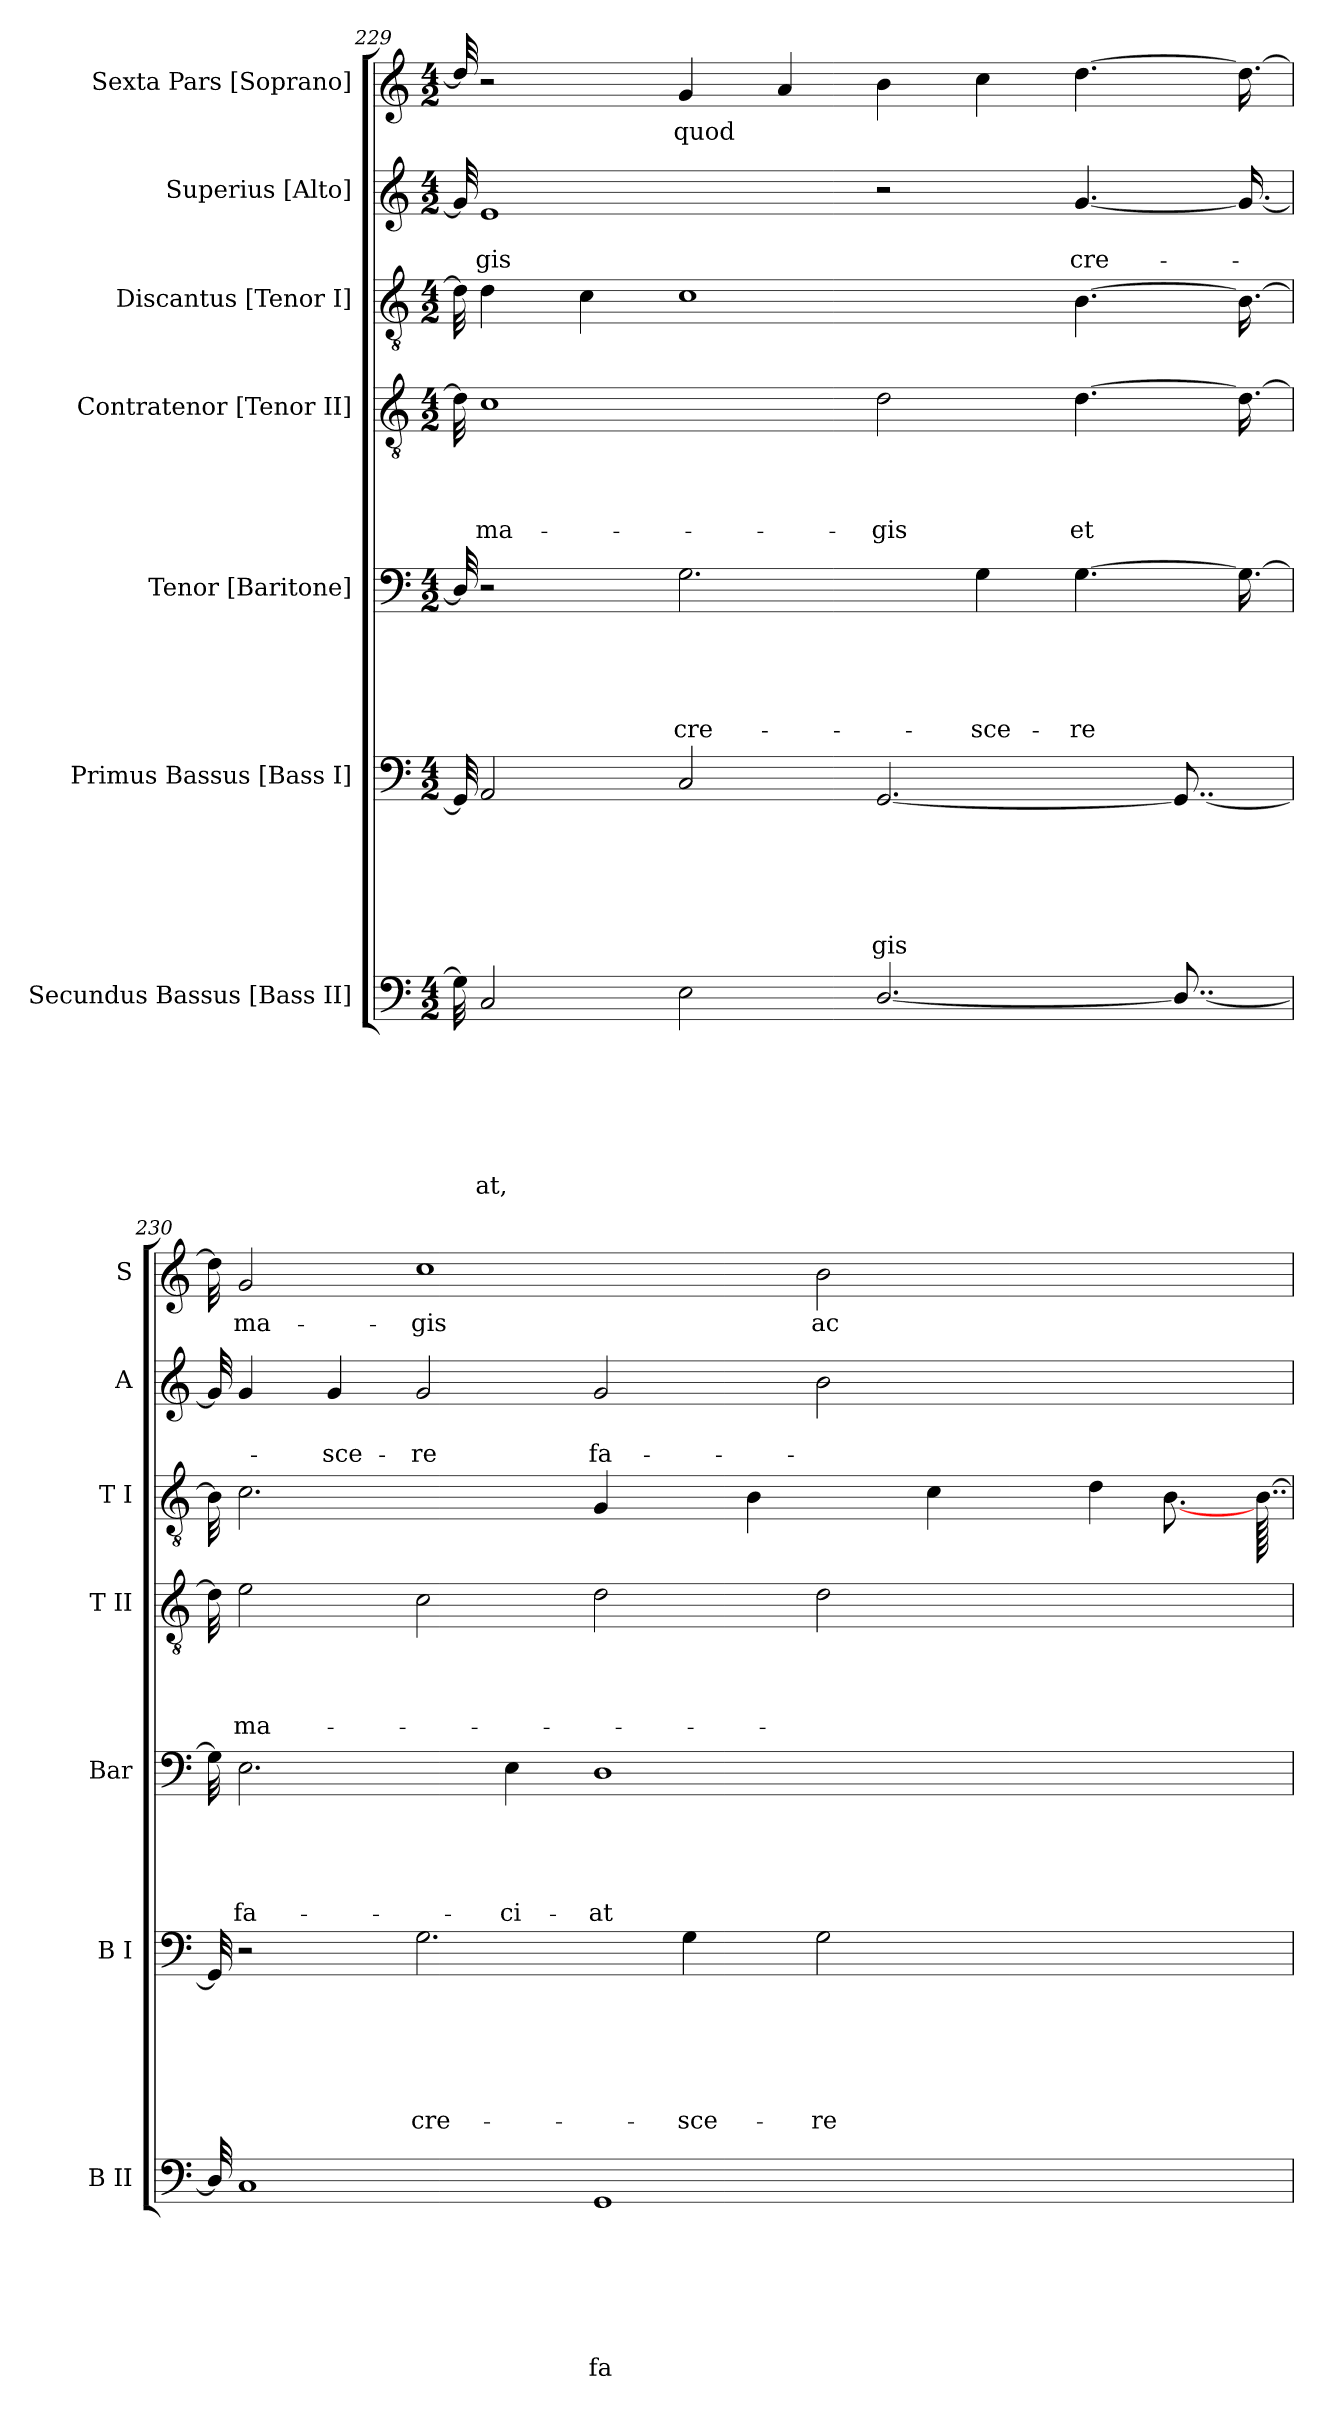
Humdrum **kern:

**kern	**text	**text	**text	**text	**text	**text	**text	**kern	**text	**text	**text	**text	**text	**text	**kern	**text	**text	**text	**text	**text	**kern	**text	**text	**text	**text	**kern	**kern	**text	**text	**kern	**text
*part7	*part7	*part7	*part7	*part7	*part7	*part7	*part7	*part6	*part6	*part6	*part6	*part6	*part6	*part6	*part5	*part5	*part5	*part5	*part5	*part5	*part4	*part4	*part4	*part4	*part4	*part3	*part2	*part2	*part2	*part1	*part1
*staff7	*staff7	*staff7	*staff7	*staff7	*staff7	*staff7	*staff7	*staff6	*staff6	*staff6	*staff6	*staff6	*staff6	*staff6	*staff5	*staff5	*staff5	*staff5	*staff5	*staff5	*staff4	*staff4	*staff4	*staff4	*staff4	*staff3	*staff2	*staff2	*staff2	*staff1	*staff1
*I"Secundus Bassus [Bass II]	*	*	*	*	*	*	*	*I"Primus Bassus [Bass I]	*	*	*	*	*	*	*I"Tenor [Baritone]	*	*	*	*	*	*I"Contratenor [Tenor II]	*	*	*	*	*I"Discantus [Tenor I]	*I"Superius [Alto]	*	*	*I"Sexta Pars [Soprano]	*
*I'B II	*	*	*	*	*	*	*	*I'B I	*	*	*	*	*	*	*I'Bar	*	*	*	*	*	*I'T II	*	*	*	*	*I'T I	*I'A	*	*	*I'S	*
*clefF4	*	*	*	*	*	*	*	*clefF4	*	*	*	*	*	*	*clefF4	*	*	*	*	*	*clefGv2	*	*	*	*	*clefGv2	*clefG2	*	*	*clefG2	*
*k[]	*	*	*	*	*	*	*	*k[]	*	*	*	*	*	*	*k[]	*	*	*	*	*	*k[]	*	*	*	*	*k[]	*k[]	*	*	*k[]	*
*C:	*	*	*	*	*	*	*	*C:	*	*	*	*	*	*	*C:	*	*	*	*	*	*C:	*	*	*	*	*C:	*C:	*	*	*C:	*
*M4/2	*	*	*	*	*	*	*	*M4/2	*	*	*	*	*	*	*M4/2	*	*	*	*	*	*M4/2	*	*	*	*	*M4/2	*M4/2	*	*	*M4/2	*
=229	=229	=229	=229	=229	=229	=229	=229	=229	=229	=229	=229	=229	=229	=229	=229	=229	=229	=229	=229	=229	=229	=229	=229	=229	=229	=229	=229	=229	=229	=229	=229
32G\]	.	.	.	.	.	.	.	32GG/]	.	.	.	.	.	.	32D/]	.	.	.	.	.	32d\]	.	.	.	.	32d\]	32g/]	.	.	32dd/]	.
!	!	!	!	!	!	!	!LO:LY:b:rj	!	!	!	!	!	!	!	!	!	!	!	!	!	!	!	!	!	!LO:LY:b	!	!	!	!LO:LY:b	!	!
2C/	.	.	.	.	.	.	-at,	2AA/	.	.	.	.	.	.	2r	.	.	.	.	.	1c	.	.	.	ma-	4d\	1e	.	-gis	2r	.
.	.	.	.	.	.	.	.	.	.	.	.	.	.	.	.	.	.	.	.	.	.	.	.	.	.	4c\	.	.	.	.	.
!	!	!	!	!	!	!	!	!	!	!	!	!	!	!	!	!	!	!	!	!LO:LY:b	!	!	!	!	!	!	!	!	!	!	!LO:LY:b
2E\	.	.	.	.	.	.	.	2C/	.	.	.	.	.	.	2.G\	.	.	.	.	cre-	.	.	.	.	.	1c	.	.	.	4g/	quod
.	.	.	.	.	.	.	.	.	.	.	.	.	.	.	.	.	.	.	.	.	.	.	.	.	.	.	.	.	.	4a/	.
!	!	!	!	!	!	!	!	!	!	!	!	!	!	!LO:LY:b	!	!	!	!	!	!	!	!	!	!	!LO:LY:b	!	!	!	!	!	!
[<2.D/	.	.	.	.	.	.	.	[<2.GG/	.	.	.	.	.	-gis	.	.	.	.	.	.	2d\	.	.	.	-gis	.	2r	.	.	4b\	.
!	!	!	!	!	!	!	!	!	!	!	!	!	!	!	!	!	!	!	!	!LO:LY:b	!	!	!	!	!	!	!	!	!	!	!
.	.	.	.	.	.	.	.	.	.	.	.	.	.	.	4G\	.	.	.	.	-sce-	.	.	.	.	.	.	.	.	.	4cc\	.
!	!	!	!	!	!	!	!	!	!	!	!	!	!	!	!	!	!	!	!	!LO:LY:b	!	!	!	!	!LO:LY:b	!	!	!	!LO:LY:b	!	!
.	.	.	.	.	.	.	.	.	.	.	.	.	.	.	[>4.G\	.	.	.	.	-re	[>4.d\	.	.	.	et	[>4.B\	[<4.g/	.	cre-	[>4.dd\	.
8..D/_	.	.	.	.	.	.	.	8..GG/_	.	.	.	.	.	.	.	.	.	.	.	.	.	.	.	.	.	.	.	.	.	.	.
.	.	.	.	.	.	.	.	.	.	.	.	.	.	.	16.G\_	.	.	.	.	.	16.d\_	.	.	.	.	16.B\_	16.g/_	.	.	16.dd\_	.
=230	=230	=230	=230	=230	=230	=230	=230	=230	=230	=230	=230	=230	=230	=230	=230	=230	=230	=230	=230	=230	=230	=230	=230	=230	=230	=230	=230	=230	=230	=230	=230
*	*	*	*	*	*	*	*	*	*	*	*	*	*	*	*	*	*	*	*	*	*	*	*	*	*	*^	*	*	*	*	*
32D/]	.	.	.	.	.	.	.	32GG/]	.	.	.	.	.	.	32G\]	.	.	.	.	.	32d\]	.	.	.	.	32B\]	512ryy	32g/]	.	.	32dd\]	.
.	.	.	.	.	.	.	.	.	.	.	.	.	.	.	.	.	.	.	.	.	.	.	.	.	.	.	0ryy	.	.	.	.	.
!	!	!	!	!	!	!	!	!	!	!	!	!	!	!	!	!	!	!	!	!LO:LY:b	!	!	!	!	!LO:LY:b	!	!	!	!	!	!	!LO:LY:b
1C	.	.	.	.	.	.	.	2r	.	.	.	.	.	.	2.E\	.	.	.	.	fa-	2e\	.	.	.	ma-	2.c\	.	4g/	.	.	2g/	ma-
!	!	!	!	!	!	!	!	!	!	!	!	!	!	!	!	!	!	!	!	!	!	!	!	!	!	!	!	!	!	!LO:LY:b	!	!
.	.	.	.	.	.	.	.	.	.	.	.	.	.	.	.	.	.	.	.	.	.	.	.	.	.	.	.	4g/	.	-sce-	.	.
!	!	!	!	!	!	!	!	!	!	!	!	!	!	!LO:LY:b	!	!	!	!	!	!	!	!	!	!	!	!	!	!	!	!LO:LY:b	!	!LO:LY:b
.	.	.	.	.	.	.	.	2.G\	.	.	.	.	.	cre-	.	.	.	.	.	.	2c\	.	.	.	.	.	.	2g/	.	-re	1cc	-gis
!	!	!	!	!	!	!	!	!	!	!	!	!	!	!	!	!	!	!	!	!LO:LY:b	!	!	!	!	!	!	!	!	!	!	!	!
.	.	.	.	.	.	.	.	.	.	.	.	.	.	.	4E\	.	.	.	.	-ci-	.	.	.	.	.	4ryy	.	.	.	.	.	.
!	!	!	!	!	!	!	!LO:LY:b:rj	!	!	!	!	!	!	!	!	!	!	!	!	!LO:LY:b	!	!	!	!	!	!	!	!	!	!LO:LY:b	!	!
1GG	.	.	.	.	.	.	fa-	.	.	.	.	.	.	.	1D	.	.	.	.	-at	2d\	.	.	.	.	4G/	.	2g/	.	fa-	.	.
!	!	!	!	!	!	!	!	!	!	!	!	!	!	!LO:LY:b	!	!	!	!	!	!	!	!	!	!	!	!	!	!	!	!	!	!
.	.	.	.	.	.	.	.	4G\	.	.	.	.	.	-sce-	.	.	.	.	.	.	.	.	.	.	.	16ryy	.	.	.	.	.	.
.	.	.	.	.	.	.	.	.	.	.	.	.	.	.	.	.	.	.	.	.	.	.	.	.	.	64ryy	.	.	.	.	.	.
.	.	.	.	.	.	.	.	.	.	.	.	.	.	.	.	.	.	.	.	.	.	.	.	.	.	256.ryy	.	.	.	.	.	.
.	.	.	.	.	.	.	.	.	.	.	.	.	.	.	.	.	.	.	.	.	.	.	.	.	.	4B\	.	.	.	.	.	.
!	!	!	!	!	!	!	!	!	!	!	!	!	!	!LO:LY:b	!	!	!	!	!	!	!	!	!	!	!	!	!	!	!	!	!	!LO:LY:b
.	.	.	.	.	.	.	.	2G\	.	.	.	.	.	-re	.	.	.	.	.	.	2d\	.	.	.	.	.	.	2b\	.	.	2b\	ac
.	.	.	.	.	.	.	.	.	.	.	.	.	.	.	.	.	.	.	.	.	.	.	.	.	.	16ryy	.	.	.	.	.	.
.	.	.	.	.	.	.	.	.	.	.	.	.	.	.	.	.	.	.	.	.	.	.	.	.	.	64ryy	.	.	.	.	.	.
.	.	.	.	.	.	.	.	.	.	.	.	.	.	.	.	.	.	.	.	.	.	.	.	.	.	256.ryy	.	.	.	.	.	.
.	.	.	.	.	.	.	.	.	.	.	.	.	.	.	.	.	.	.	.	.	.	.	.	.	.	4c\	.	.	.	.	.	.
.	.	.	.	.	.	.	.	.	.	.	.	.	.	.	.	.	.	.	.	.	.	.	.	.	.	16ryy	.	.	.	.	.	.
.	.	.	.	.	.	.	.	.	.	.	.	.	.	.	.	.	.	.	.	.	.	.	.	.	.	.	16ryy	.	.	.	.	.
.	.	.	.	.	.	.	.	.	.	.	.	.	.	.	.	.	.	.	.	.	.	.	.	.	.	64ryy	.	.	.	.	.	.
.	.	.	.	.	.	.	.	.	.	.	.	.	.	.	.	.	.	.	.	.	.	.	.	.	.	256.ryy	.	.	.	.	.	.
4ryy	.	.	.	.	.	.	.	4ryy	.	.	.	.	.	.	4ryy	.	.	.	.	.	4ryy	.	.	.	.	.	.	4ryy	.	.	4ryy	.
.	.	.	.	.	.	.	.	.	.	.	.	.	.	.	.	.	.	.	.	.	.	.	.	.	.	4d\	.	.	.	.	.	.
.	.	.	.	.	.	.	.	.	.	.	.	.	.	.	.	.	.	.	.	.	.	.	.	.	.	.	32ryy	.	.	.	.	.
.	.	.	.	.	.	.	.	.	.	.	.	.	.	.	.	.	.	.	.	.	.	.	.	.	.	.	64ryy	.	.	.	.	.
.	.	.	.	.	.	.	.	.	.	.	.	.	.	.	.	.	.	.	.	.	.	.	.	.	.	.	256.ryy	.	.	.	.	.
.	.	.	.	.	.	.	.	.	.	.	.	.	.	.	.	.	.	.	.	.	.	.	.	.	.	.	[>8.B\	.	.	.	.	.
32ryy	.	.	.	.	.	.	.	32ryy	.	.	.	.	.	.	32ryy	.	.	.	.	.	32ryy	.	.	.	.	.	.	32ryy	.	.	32ryy	.
.	.	.	.	.	.	.	.	.	.	.	.	.	.	.	.	.	.	.	.	.	.	.	.	.	.	32ryy	.	.	.	.	.	.
.	.	.	.	.	.	.	.	.	.	.	.	.	.	.	.	.	.	.	.	.	.	.	.	.	.	.	[>128..B\	.	.	.	.	.
256.ryy	.	.	.	.	.	.	.	256.ryy	.	.	.	.	.	.	256.ryy	.	.	.	.	.	256.ryy	.	.	.	.	.	.	256.ryy	.	.	256.ryy	.
.	.	.	.	.	.	.	.	.	.	.	.	.	.	.	.	.	.	.	.	.	.	.	.	.	.	256ryy	.	.	.	.	.	.
*	*	*	*	*	*	*	*	*	*	*	*	*	*	*	*	*	*	*	*	*	*	*	*	*	*	*v	*v	*	*	*	*	*
=	=	=	=	=	=	=	=	=	=	=	=	=	=	=	=	=	=	=	=	=	=	=	=	=	=	=	=	=	=	=	=
*-	*-	*-	*-	*-	*-	*-	*-	*-	*-	*-	*-	*-	*-	*-	*-	*-	*-	*-	*-	*-	*-	*-	*-	*-	*-	*-	*-	*-	*-	*-	*-
